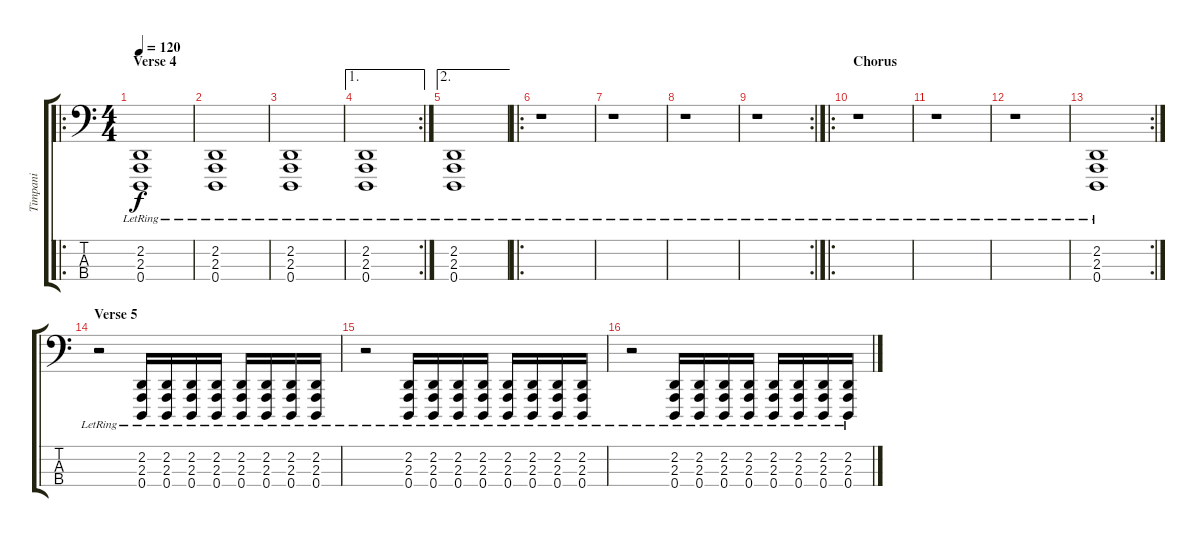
\track ("Timpani" "Timpani") {instrument timpani}
\staff {score tabs}
\tuning (F2 C2 G1 D1) {hide}
\ro
\ts (4 4)
\section ("" "Verse 4")
\tempo 120
\clef f4
\ks c
(2.2{lr} 2.3 0.4).1{dy f} |
(2.2{lr} 2.3 0.4).1 |
(2.2{lr} 2.3 0.4).1 |
\ae 1
\rc 2
(2.2{lr} 2.3 0.4).1 |
\ae 2
(2.2{lr} 2.3 0.4).1 |
\ro
r.1 |
r.1 |
r.1 |
\rc 2
r.1 |
\ro
\section ("" "Chorus")
r.1 |
r.1 |
r.1 |
\rc 2
(2.2{lr} 2.3 0.4).1 |
\section ("" "Verse 5")
r.2 (2.2{lr} 2.3 0.4).16 (2.2{lr} 2.3 0.4).16 (2.2{lr} 2.3 0.4).16 (2.2{lr} 2.3 0.4).16 (2.2{lr} 2.3 0.4).16 (2.2{lr} 2.3 0.4).16 (2.2{lr} 2.3 0.4).16 (2.2{lr} 2.3 0.4).16 |
r.2 (2.2{lr} 2.3 0.4).16 (2.2{lr} 2.3 0.4).16 (2.2{lr} 2.3 0.4).16 (2.2{lr} 2.3 0.4).16 (2.2{lr} 2.3 0.4).16 (2.2{lr} 2.3 0.4).16 (2.2{lr} 2.3 0.4).16 (2.2{lr} 2.3 0.4).16 |
r.2 (2.2{lr} 2.3 0.4).16 (2.2{lr} 2.3 0.4).16 (2.2{lr} 2.3 0.4).16 (2.2{lr} 2.3 0.4).16 (2.2{lr} 2.3 0.4).16 (2.2{lr} 2.3 0.4).16 (2.2{lr} 2.3 0.4).16 (2.2{lr} 2.3 0.4).16
